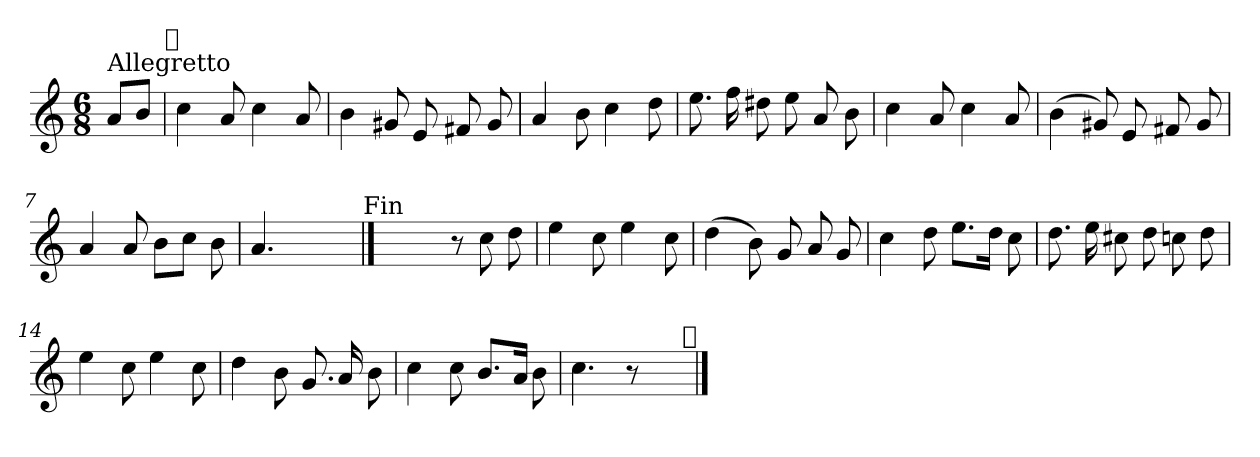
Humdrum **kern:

**kern
*part1
*staff1
*clefG2
*k[]
*a:
*M6/8
=
!LO:TX:a:t=Allegretto
8a/L
8b/J
!LO:TX:a:t=𝄋
=1
4cc\
8a/
4cc\
8a/
=2
4b\
8g#X/
8e/
8f#X/
8g#/
=3
4a/
8b\
4cc\
8dd\
=4
8.ee\
16ff\
8dd#X\
8ee\
8a/
8b\
=5
4cc\
8a/
4cc\
8a/
!!LO:LB:g=z
=6
(>4b\
8g#X/)
8e/
8f#X/
8g#/
=7
4a/
8a/
8b\L
8cc\J
8b\
=8
4.a/
4.ryy
!LO:TX:a:t=Fin
==9
4ryy
8ryy
8r
8cc\
8dd\
=10
4ee\
8cc\
4ee\
8cc\
=11
(>4dd\
8b\)
8g/
8a/
8g/
=12
4cc\
8dd\
8.ee\L
16dd\Jk
8cc\
!!LO:LB:g=z
=13
8.dd\
16ee\
8cc#X\
8dd\
8ccn\
8dd\
=14
4ee\
8cc\
4ee\
8cc\
=15
4dd\
8b\
8.g/
16a/
8b\
=16
4cc\
8cc\
8.b/L
16a/Jk
8b\
=17
4.cc\
8r
4ryy
!LO:TX:a:t=𝄋
==
*-
